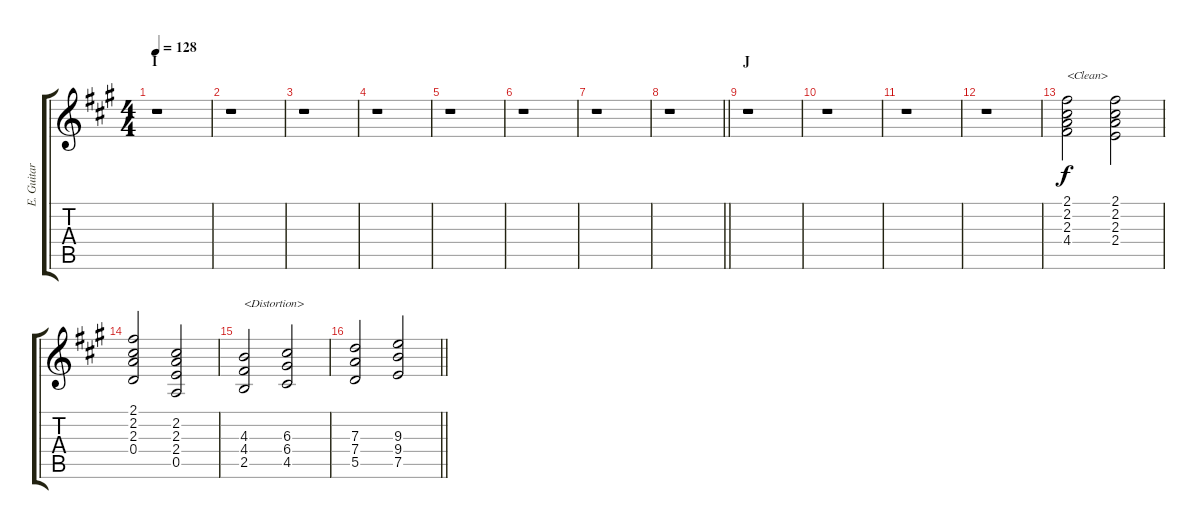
\track ("E. Guitar II" "E. Guitar ") {instrument overdrivenguitar}
\staff {score tabs}
\tuning (E4 B3 G3 D3 A2 E2) {hide}
\ts (4 4)
\section ("" "I")
\tempo 128
\clef g2
\ks a
r.1{dy f} |
r.1 |
r.1 |
r.1 |
r.1 |
r.1 |
r.1 |
\barLineRight lightlight
r.1 |
\section ("" "J")
r.1 |
r.1 |
r.1 |
r.1 |
(2.1 2.2 2.3 4.4).2{txt "<Clean>" instrument electricguitarclean} (2.1 2.2 2.3 2.4).2 |
(2.1 2.2 2.3 0.4).2 (2.2 2.3 2.4 0.5).2 |
(4.3 4.4 2.5).2{txt "<Distortion>" instrument overdrivenguitar} (6.3 6.4 4.5).2 |
\barLineRight lightlight
(7.3 7.4 5.5).2 (9.3 9.4 7.5).2
